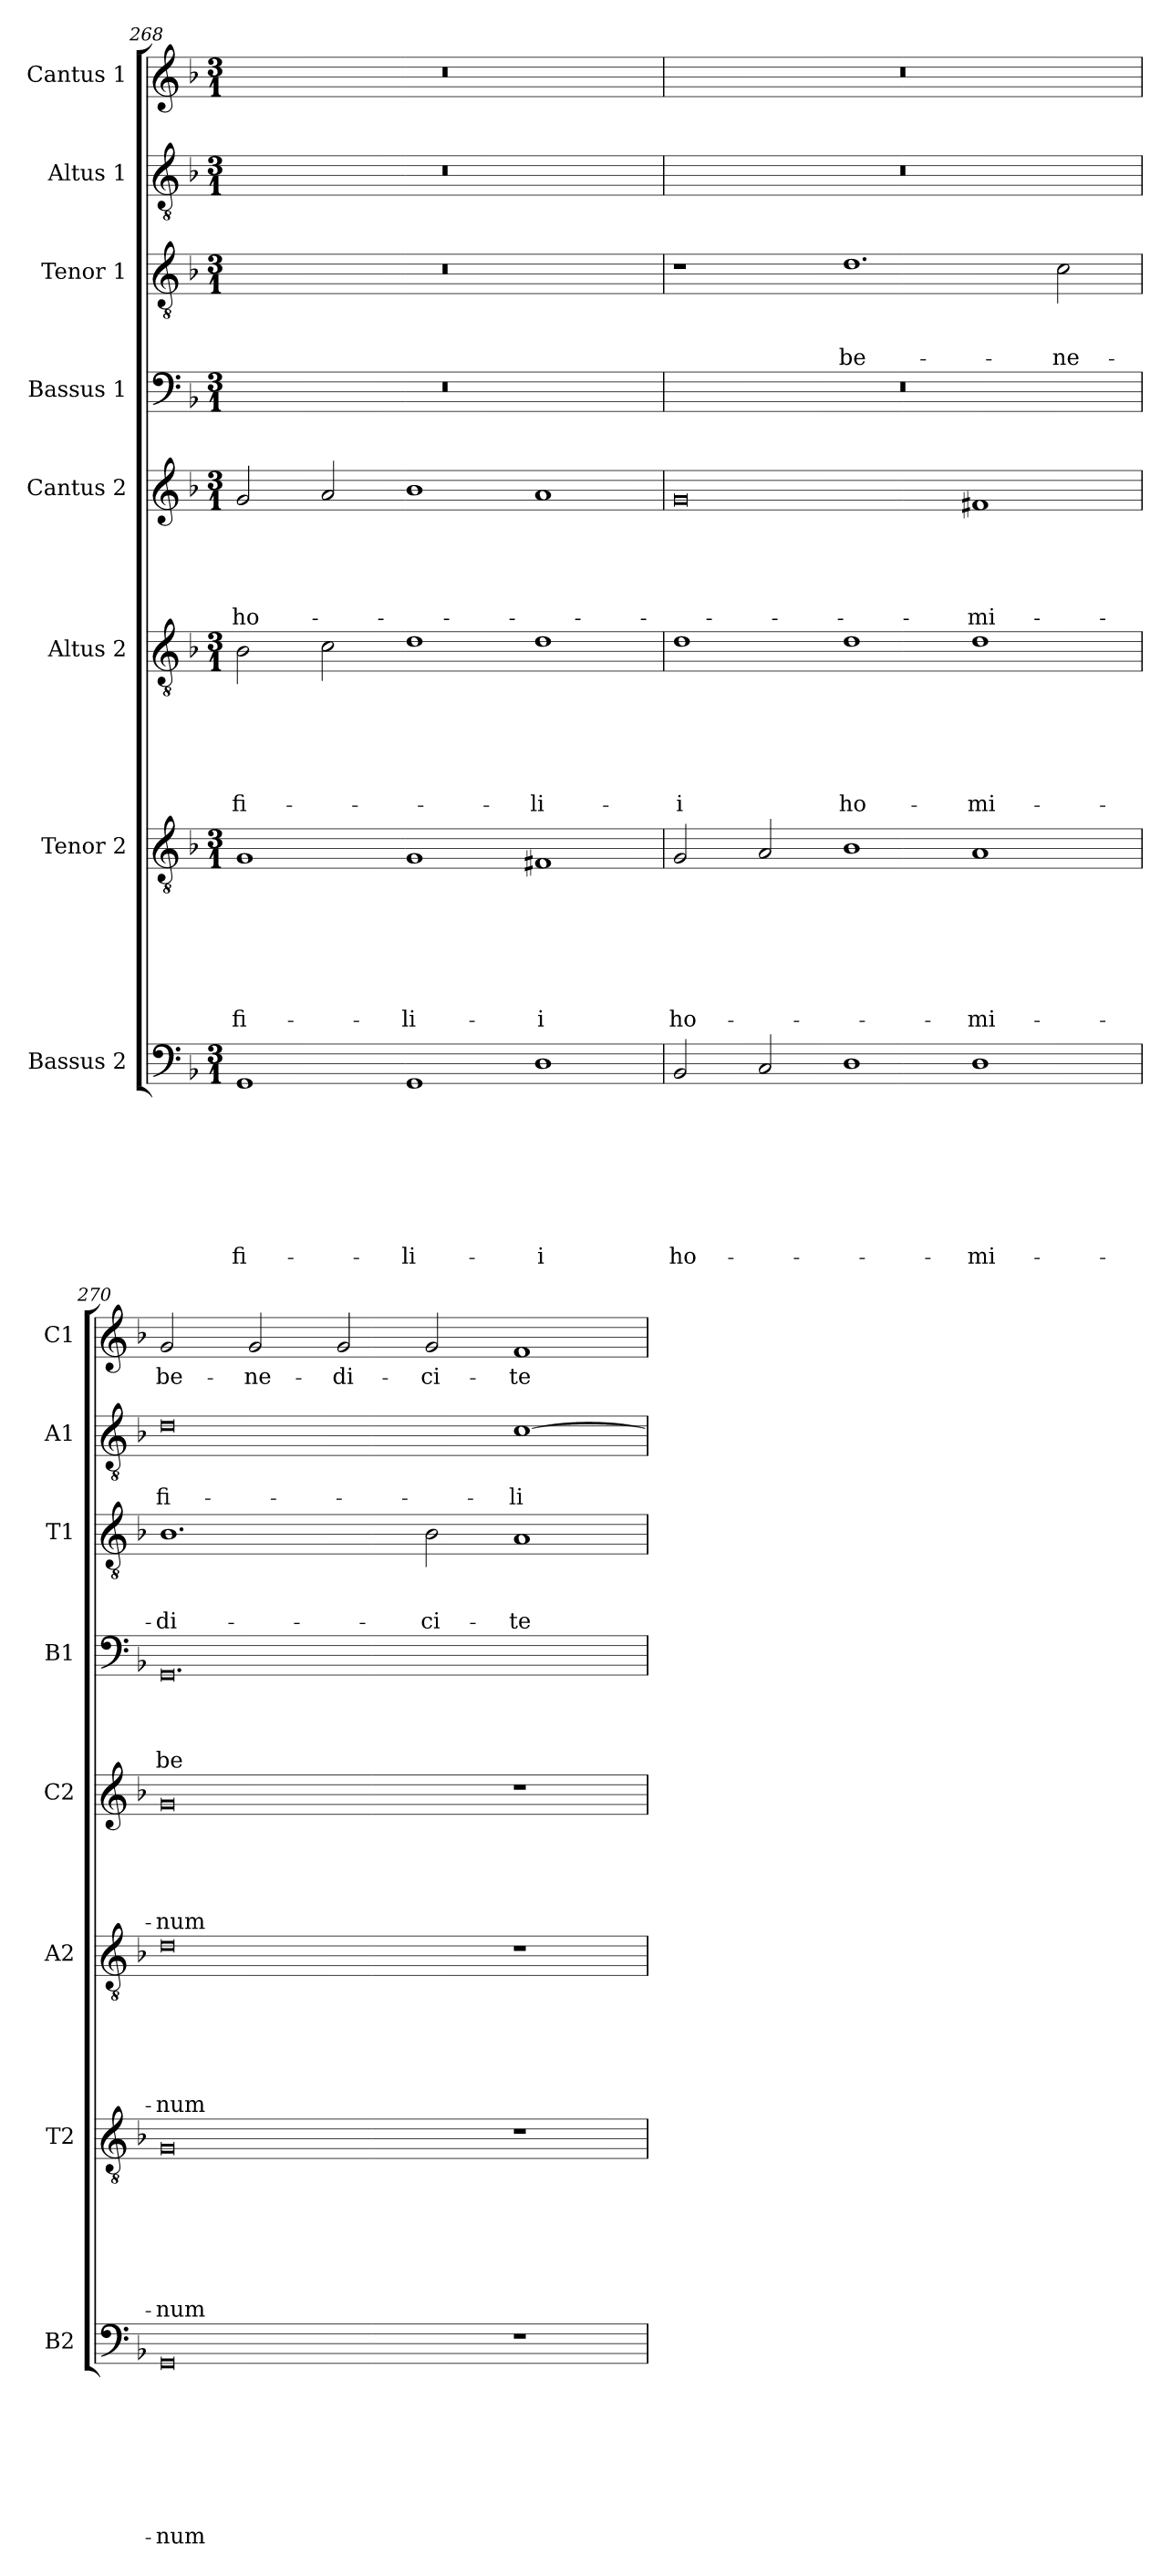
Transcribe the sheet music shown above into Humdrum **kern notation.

**kern	**text	**text	**text	**text	**text	**text	**text	**text	**kern	**text	**text	**text	**text	**text	**text	**text	**kern	**text	**text	**text	**text	**text	**text	**kern	**text	**text	**text	**text	**text	**kern	**text	**text	**text	**text	**kern	**text	**text	**text	**kern	**text	**text	**kern	**text
*part8	*part8	*part8	*part8	*part8	*part8	*part8	*part8	*part8	*part7	*part7	*part7	*part7	*part7	*part7	*part7	*part7	*part6	*part6	*part6	*part6	*part6	*part6	*part6	*part5	*part5	*part5	*part5	*part5	*part5	*part4	*part4	*part4	*part4	*part4	*part3	*part3	*part3	*part3	*part2	*part2	*part2	*part1	*part1
*staff8	*staff8	*staff8	*staff8	*staff8	*staff8	*staff8	*staff8	*staff8	*staff7	*staff7	*staff7	*staff7	*staff7	*staff7	*staff7	*staff7	*staff6	*staff6	*staff6	*staff6	*staff6	*staff6	*staff6	*staff5	*staff5	*staff5	*staff5	*staff5	*staff5	*staff4	*staff4	*staff4	*staff4	*staff4	*staff3	*staff3	*staff3	*staff3	*staff2	*staff2	*staff2	*staff1	*staff1
*I"Bassus 2	*	*	*	*	*	*	*	*	*I"Tenor 2	*	*	*	*	*	*	*	*I"Altus 2	*	*	*	*	*	*	*I"Cantus 2	*	*	*	*	*	*I"Bassus 1	*	*	*	*	*I"Tenor 1	*	*	*	*I"Altus 1	*	*	*I"Cantus 1	*
*I'B2	*	*	*	*	*	*	*	*	*I'T2	*	*	*	*	*	*	*	*I'A2	*	*	*	*	*	*	*I'C2	*	*	*	*	*	*I'B1	*	*	*	*	*I'T1	*	*	*	*I'A1	*	*	*I'C1	*
*clefF4	*	*	*	*	*	*	*	*	*clefGv2	*	*	*	*	*	*	*	*clefGv2	*	*	*	*	*	*	*clefG2	*	*	*	*	*	*clefF4	*	*	*	*	*clefGv2	*	*	*	*clefGv2	*	*	*clefG2	*
*k[b-]	*	*	*	*	*	*	*	*	*k[b-]	*	*	*	*	*	*	*	*k[b-]	*	*	*	*	*	*	*k[b-]	*	*	*	*	*	*k[b-]	*	*	*	*	*k[b-]	*	*	*	*k[b-]	*	*	*k[b-]	*
*d:	*	*	*	*	*	*	*	*	*d:	*	*	*	*	*	*	*	*d:	*	*	*	*	*	*	*d:	*	*	*	*	*	*d:	*	*	*	*	*d:	*	*	*	*d:	*	*	*d:	*
*M3/1	*	*	*	*	*	*	*	*	*M3/1	*	*	*	*	*	*	*	*M3/1	*	*	*	*	*	*	*M3/1	*	*	*	*	*	*M3/1	*	*	*	*	*M3/1	*	*	*	*M3/1	*	*	*M3/1	*
=268	=268	=268	=268	=268	=268	=268	=268	=268	=268	=268	=268	=268	=268	=268	=268	=268	=268	=268	=268	=268	=268	=268	=268	=268	=268	=268	=268	=268	=268	=268	=268	=268	=268	=268	=268	=268	=268	=268	=268	=268	=268	=268	=268
1GG	.	.	.	.	.	.	.	fi-	1G	.	.	.	.	.	.	fi-	2B-\	.	.	.	.	.	fi-	2g/	.	.	.	.	ho-	0.r	.	.	.	.	0.r	.	.	.	0.r	.	.	0.r	.
.	.	.	.	.	.	.	.	.	.	.	.	.	.	.	.	.	2c\	.	.	.	.	.	.	2a/	.	.	.	.	.	.	.	.	.	.	.	.	.	.	.	.	.	.	.
1GG	.	.	.	.	.	.	.	-li-	1G	.	.	.	.	.	.	-li-	1d	.	.	.	.	.	.	1b-	.	.	.	.	.	.	.	.	.	.	.	.	.	.	.	.	.	.	.
1D	.	.	.	.	.	.	.	-i	1F#X	.	.	.	.	.	.	-i	1d	.	.	.	.	.	-li-	1a	.	.	.	.	.	.	.	.	.	.	.	.	.	.	.	.	.	.	.
=269	=269	=269	=269	=269	=269	=269	=269	=269	=269	=269	=269	=269	=269	=269	=269	=269	=269	=269	=269	=269	=269	=269	=269	=269	=269	=269	=269	=269	=269	=269	=269	=269	=269	=269	=269	=269	=269	=269	=269	=269	=269	=269	=269
2BB-/	.	.	.	.	.	.	.	ho-	2G/	.	.	.	.	.	.	ho-	1d	.	.	.	.	.	-i	0g	.	.	.	.	.	0.r	.	.	.	.	1r	.	.	.	0.r	.	.	0.r	.
2C/	.	.	.	.	.	.	.	.	2A/	.	.	.	.	.	.	.	.	.	.	.	.	.	.	.	.	.	.	.	.	.	.	.	.	.	.	.	.	.	.	.	.	.	.
1D	.	.	.	.	.	.	.	.	1B-	.	.	.	.	.	.	.	1d	.	.	.	.	.	ho-	.	.	.	.	.	.	.	.	.	.	.	1.d	.	.	be-	.	.	.	.	.
1D	.	.	.	.	.	.	.	-mi-	1A	.	.	.	.	.	.	-mi-	1d	.	.	.	.	.	-mi-	1f#X	.	.	.	.	-mi-	.	.	.	.	.	.	.	.	.	.	.	.	.	.
.	.	.	.	.	.	.	.	.	.	.	.	.	.	.	.	.	.	.	.	.	.	.	.	.	.	.	.	.	.	.	.	.	.	.	2c\	.	.	-ne-	.	.	.	.	.
=270	=270	=270	=270	=270	=270	=270	=270	=270	=270	=270	=270	=270	=270	=270	=270	=270	=270	=270	=270	=270	=270	=270	=270	=270	=270	=270	=270	=270	=270	=270	=270	=270	=270	=270	=270	=270	=270	=270	=270	=270	=270	=270	=270
0GG	.	.	.	.	.	.	.	-num	0G	.	.	.	.	.	.	-num	0d	.	.	.	.	.	-num	0g	.	.	.	.	-num	0.GG	.	.	.	be-	1.B-	.	.	-di-	0d	.	fi-	2g/	be-
.	.	.	.	.	.	.	.	.	.	.	.	.	.	.	.	.	.	.	.	.	.	.	.	.	.	.	.	.	.	.	.	.	.	.	.	.	.	.	.	.	.	2g/	-ne-
.	.	.	.	.	.	.	.	.	.	.	.	.	.	.	.	.	.	.	.	.	.	.	.	.	.	.	.	.	.	.	.	.	.	.	.	.	.	.	.	.	.	2g/	-di-
.	.	.	.	.	.	.	.	.	.	.	.	.	.	.	.	.	.	.	.	.	.	.	.	.	.	.	.	.	.	.	.	.	.	.	2B-\	.	.	-ci-	.	.	.	2g/	-ci-
1r	.	.	.	.	.	.	.	.	1r	.	.	.	.	.	.	.	1r	.	.	.	.	.	.	1r	.	.	.	.	.	.	.	.	.	.	1A	.	.	-te	[1c	.	-li-	1f	-te
=	=	=	=	=	=	=	=	=	=	=	=	=	=	=	=	=	=	=	=	=	=	=	=	=	=	=	=	=	=	=	=	=	=	=	=	=	=	=	=	=	=	=	=
*-	*-	*-	*-	*-	*-	*-	*-	*-	*-	*-	*-	*-	*-	*-	*-	*-	*-	*-	*-	*-	*-	*-	*-	*-	*-	*-	*-	*-	*-	*-	*-	*-	*-	*-	*-	*-	*-	*-	*-	*-	*-	*-	*-
